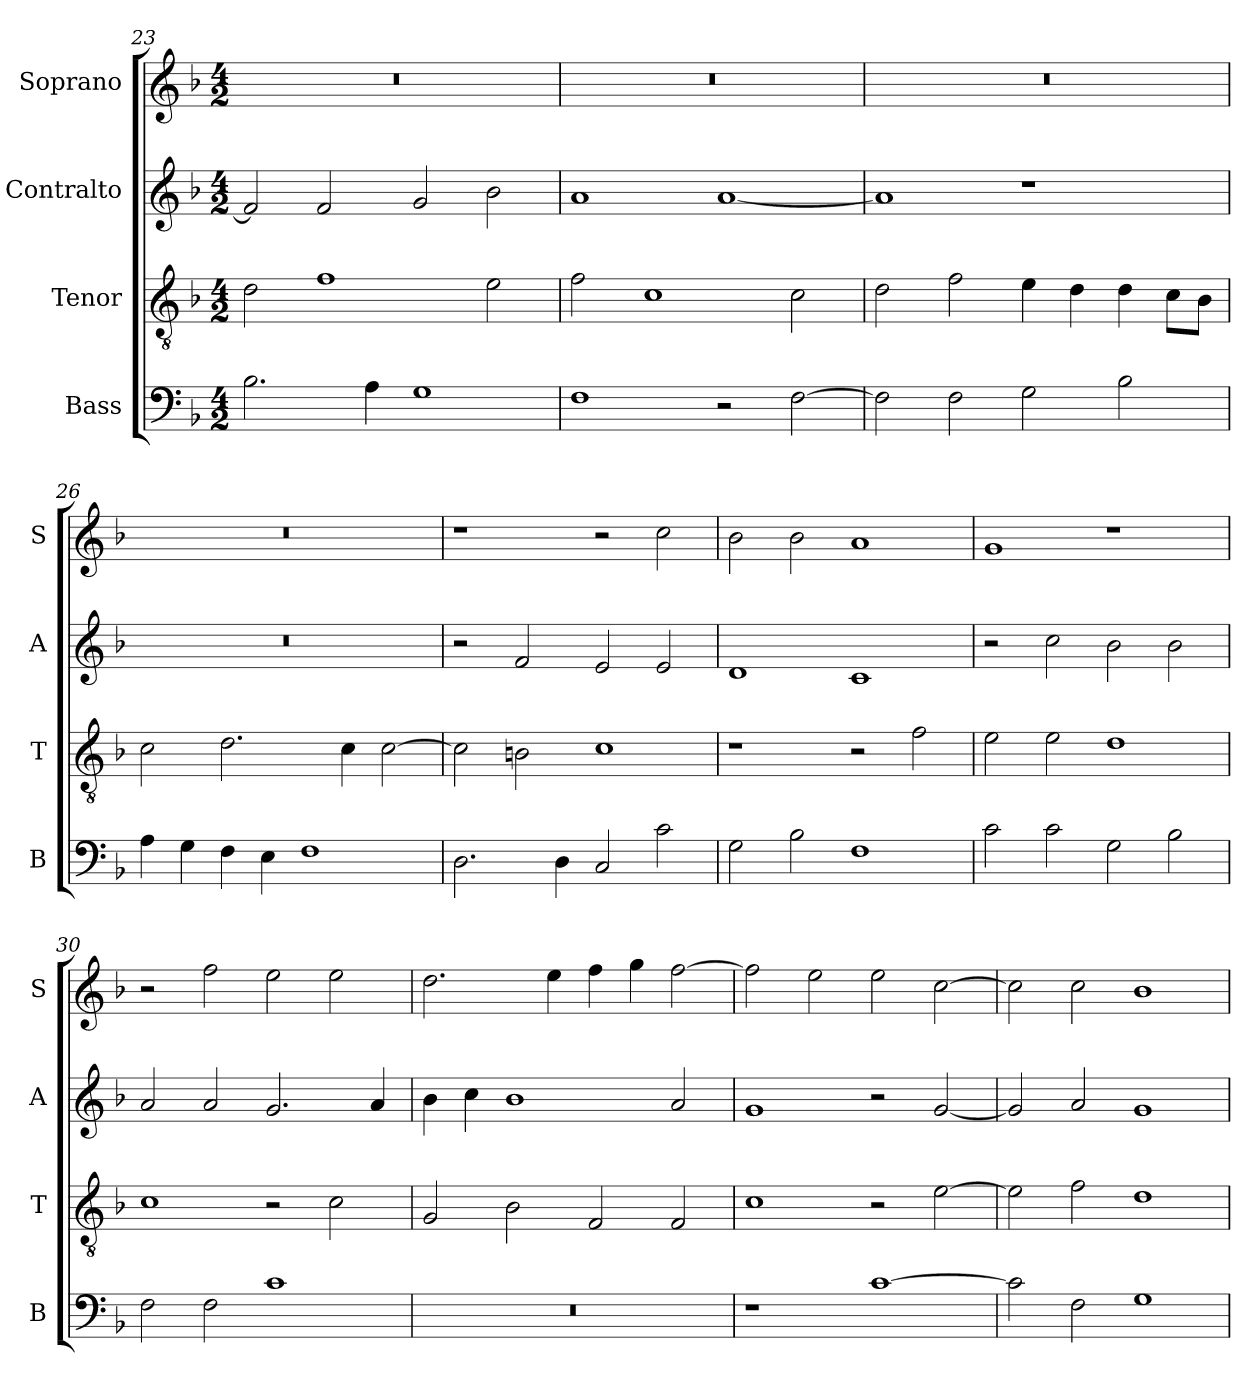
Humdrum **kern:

**kern	**kern	**kern	**kern
*part4	*part3	*part2	*part1
*staff4	*staff3	*staff2	*staff1
*I"Bass	*I"Tenor	*I"Contralto	*I"Soprano
*I'B	*I'T	*I'A	*I'S
*clefF4	*clefGv2	*clefG2	*clefG2
*k[b-]	*k[b-]	*k[b-]	*k[b-]
*D:aeo	*D:aeo	*D:aeo	*D:aeo
*M4/2	*M4/2	*M4/2	*M4/2
=23	=23	=23	=23
2.B-	2d	2f]	0r
.	1f	2f	.
4A	.	.	.
1G	.	2g	.
.	2e	2b-	.
=24	=24	=24	=24
1F	2f	1a	0r
.	1c	.	.
2r	.	[1a	.
[2F	2c	.	.
=25	=25	=25	=25
2F]	2d	1a]	0r
2F	2f	.	.
2G	4e	1r	.
.	4d	.	.
2B-	4d	.	.
.	8c\L	.	.
.	8B-\J	.	.
=26	=26	=26	=26
4A	2c	0r	0r
4G	.	.	.
4F	2.d	.	.
4E	.	.	.
1F	.	.	.
.	4c	.	.
.	[2c	.	.
=27	=27	=27	=27
2.D	2c]	2r	1r
.	2Bn	2f	.
4D	.	.	.
2C	1c	2e	2r
2c	.	2e	2cc
=28	=28	=28	=28
2G	1r	1d	2b-
2B-	.	.	2b-
1F	2r	1c	1a
.	2f	.	.
=29	=29	=29	=29
2c	2e	2r	1g
2c	2e	2cc	.
2G	1d	2b-	1r
2B-	.	2b-	.
=30	=30	=30	=30
2F	1c	2a	2r
2F	.	2a	2ff
1c	2r	2.g	2ee
.	2c	.	2ee
.	.	4a	.
=31	=31	=31	=31
0r	2G	4b-	2.dd
.	.	4cc	.
.	2B-	1b-	.
.	.	.	4ee
.	2F	.	4ff
.	.	.	4gg
.	2F	2a	[2ff
=32	=32	=32	=32
1r	1c	1g	2ff]
.	.	.	2ee
[1c	2r	2r	2ee
.	[2e	[2g	[2cc
=33	=33	=33	=33
2c]	2e]	2g]	2cc]
2F	2f	2a	2cc
1G	1d	1g	1b-
=	=	=	=
*-	*-	*-	*-
